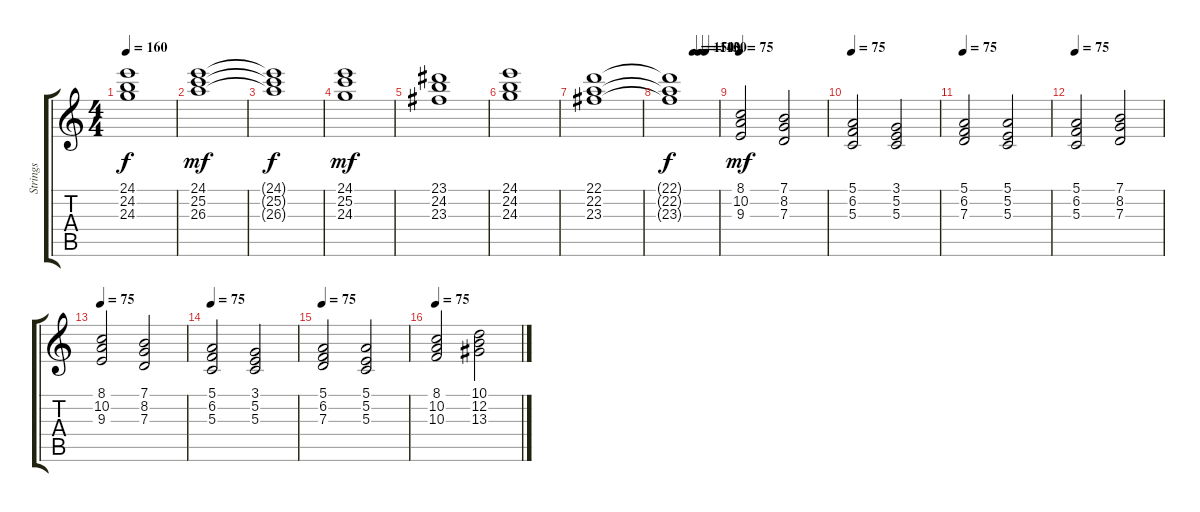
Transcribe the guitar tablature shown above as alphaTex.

\track ("Strings" "Strings") {instrument tremolostrings}
\staff {score tabs}
\tuning (E4 B3 G3 D3 A2 E2) {hide}
\ts (4 4)
\tempo 160
\clef g2
\ks c
(24.1{t} 24.2{t} 24.3{t}).1{dy f} |
(24.1 25.2 26.3).1{dy mf} |
(24.1{t} 25.2{t} 26.3{t}).1{dy f} |
(24.1 25.2 24.3).1{dy mf} |
(23.1 24.2 23.3).1 |
(24.1 24.2 24.3).1 |
(22.1 22.2 23.3).1 |
\tempo (150 0.5)
\tempo (140 0.625)
\tempo (130 0.75)
(22.1{t} 22.2{t} 23.3{t}).1{dy f} |
\tempo 75
(8.1 10.2 9.3).2{dy mf} (7.1 8.2 7.3).2 |
\tempo 75
(5.1 6.2 5.3).2 (3.1 5.2 5.3).2 |
\tempo 75
(5.1 6.2 7.3).2 (5.1 5.2 5.3).2 |
\tempo 75
(5.1 6.2 5.3).2 (7.1 8.2 7.3).2 |
\tempo 75
(8.1 10.2 9.3).2 (7.1 8.2 7.3).2 |
\tempo 75
(5.1 6.2 5.3).2 (3.1 5.2 5.3).2 |
\tempo 75
(5.1 6.2 7.3).2 (5.1 5.2 5.3).2 |
\tempo 75
(8.1 10.2 10.3).2 (10.1 12.2 13.3).2
